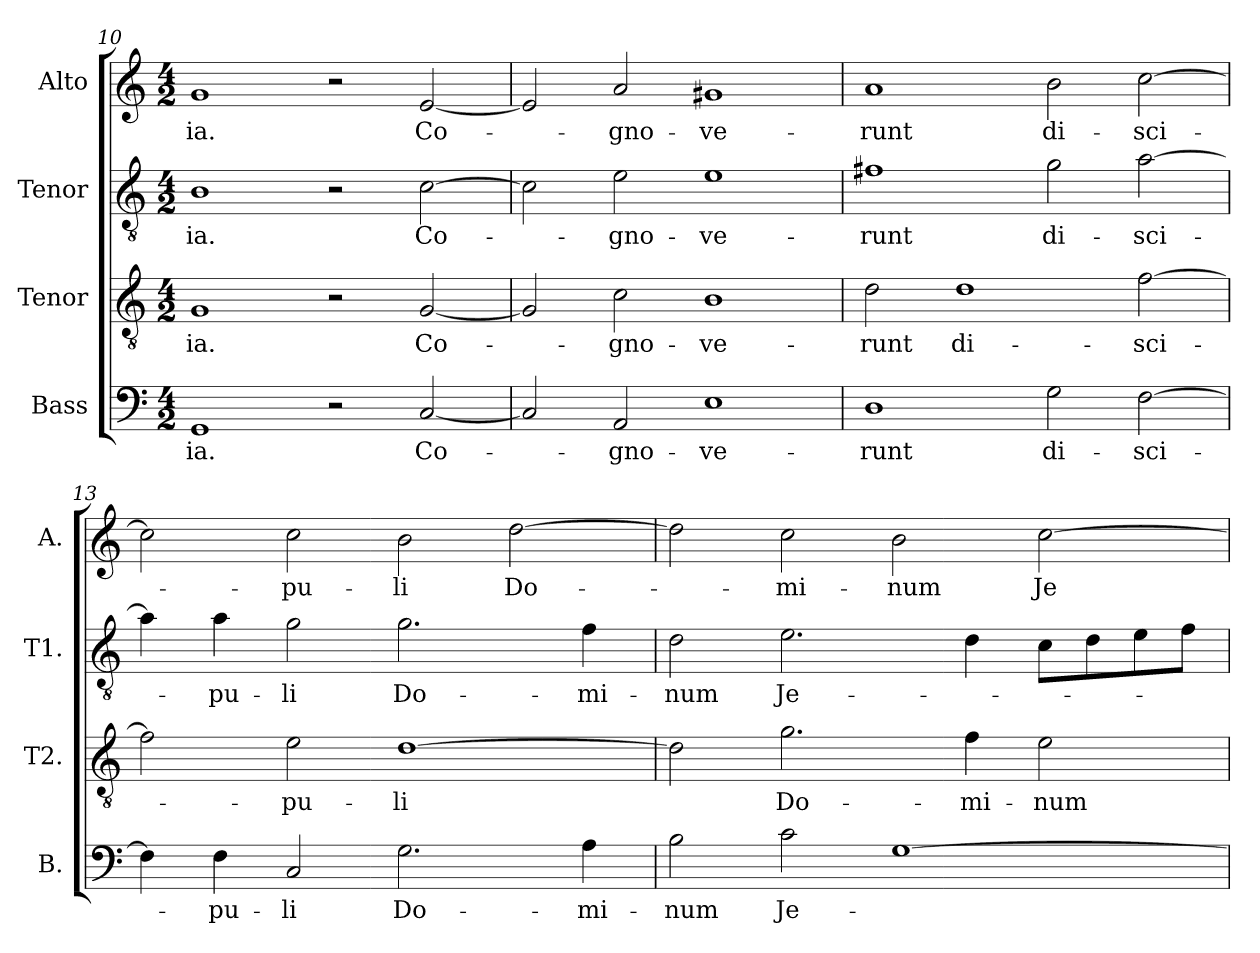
**kern	**text	**kern	**text	**kern	**text	**kern	**text
*part4	*part4	*part3	*part3	*part2	*part2	*part1	*part1
*staff4	*staff4	*staff3	*staff3	*staff2	*staff2	*staff1	*staff1
*I"Bass	*	*I"Tenor	*	*I"Tenor	*	*I"Alto	*
*I'B.	*	*I'T2.	*	*I'T1.	*	*I'A.	*
!!LO:LB:g=z
*clefF4	*	*clefGv2	*	*clefGv2	*	*clefG2	*
*	*	*ITrd7c12	*	*ITrd7c12	*	*	*
*k[]	*	*k[]	*	*k[]	*	*k[]	*
*C:	*	*C:	*	*C:	*	*C:	*
*M4/2	*	*M4/2	*	*M4/2	*	*M4/2	*
=10	=10	=10	=10	=10	=10	=10	=10
!	!LO:LY:b:color=#000000	!	!	!	!	!	!
!	!	!	!LO:LY:b:color=#000000	!	!	!	!
!	!	!	!	!	!LO:LY:b:color=#000000	!	!
!	!	!	!	!	!	!	!LO:LY:b:color=#000000
1GGi	-ia.	1GGi	-ia.	1BBi	-ia.	1gi	-ia.
2r	.	2r	.	2r	.	2r	.
!	!LO:LY:b:color=#000000	!	!	!	!	!	!
!	!	!	!LO:LY:b:color=#000000	!	!	!	!
!	!	!	!	!	!LO:LY:b:color=#000000	!	!
!	!	!	!	!	!	!	!LO:LY:b:color=#000000
[2Ci/	Co-	[2GGi/	Co-	[2Ci\	Co-	[2ei/	Co-
=11	=11	=11	=11	=11	=11	=11	=11
2Ci/]	.	2GGi/]	.	2Ci\]	.	2ei/]	.
!	!LO:LY:b:color=#000000	!	!	!	!	!	!
!	!	!	!LO:LY:b:color=#000000	!	!	!	!
!	!	!	!	!	!LO:LY:b:color=#000000	!	!
!	!	!	!	!	!	!	!LO:LY:b:color=#000000
2AAi/	-gno-	2Ci\	-gno-	2Ei\	-gno-	2ai/	-gno-
!	!LO:LY:b:color=#000000	!	!	!	!	!	!
!	!	!	!LO:LY:b:color=#000000	!	!	!	!
!	!	!	!	!	!LO:LY:b:color=#000000	!	!
!	!	!	!	!	!	!	!LO:LY:b:color=#000000
1Ei	-ve-	1BBi	-ve-	1Ei	-ve-	1g#Xi	-ve-
=12	=12	=12	=12	=12	=12	=12	=12
!	!LO:LY:b:color=#000000	!	!	!	!	!	!
!	!	!	!LO:LY:b:color=#000000	!	!	!	!
!	!	!	!	!	!LO:LY:b:color=#000000	!	!
!	!	!	!	!	!	!	!LO:LY:b:color=#000000
1Di	-runt	2Di\	-runt	1F#Xi	-runt	1ai	-runt
!	!	!	!LO:LY:b:color=#000000	!	!	!	!
.	.	1Di	di-	.	.	.	.
!	!LO:LY:b:color=#000000	!	!	!	!	!	!
!	!	!	!	!	!LO:LY:b:color=#000000	!	!
!	!	!	!	!	!	!	!LO:LY:b:color=#000000
2Gi\	di-	.	.	2Gi\	di-	2bi\	di-
!	!LO:LY:b:color=#000000	!	!	!	!	!	!
!	!	!	!LO:LY:b:color=#000000	!	!	!	!
!	!	!	!	!	!LO:LY:b:color=#000000	!	!
!	!	!	!	!	!	!	!LO:LY:b:color=#000000
[2Fi\	-sci-	[2Fi\	-sci-	[2Ai\	-sci-	[2cci\	-sci-
=13	=13	=13	=13	=13	=13	=13	=13
4Fi\]	.	2Fi\]	.	4Ai\]	.	2cci\]	.
!	!LO:LY:b:color=#000000	!	!	!	!	!	!
!	!	!	!	!	!LO:LY:b:color=#000000	!	!
4Fi\	-pu-	.	.	4Ai\	-pu-	.	.
!	!LO:LY:b:color=#000000	!	!	!	!	!	!
!	!	!	!LO:LY:b:color=#000000	!	!	!	!
!	!	!	!	!	!LO:LY:b:color=#000000	!	!
!	!	!	!	!	!	!	!LO:LY:b:color=#000000
2Ci/	-li	2Ei\	-pu-	2Gi\	-li	2cci\	-pu-
!	!LO:LY:b:color=#000000	!	!	!	!	!	!
!	!	!	!LO:LY:b:color=#000000	!	!	!	!
!	!	!	!	!	!LO:LY:b:color=#000000	!	!
!	!	!	!	!	!	!	!LO:LY:b:color=#000000
2.Gi\	Do-	[1Di	-li	2.Gi\	Do-	2bi\	-li
!	!	!	!	!	!	!	!LO:LY:b:color=#000000
.	.	.	.	.	.	[2ddi\	Do-
!	!LO:LY:b:color=#000000	!	!	!	!	!	!
!	!	!	!	!	!LO:LY:b:color=#000000	!	!
4Ai\	-mi-	.	.	4Fi\	-mi-	.	.
=14	=14	=14	=14	=14	=14	=14	=14
!	!LO:LY:b:color=#000000	!	!	!	!	!	!
!	!	!	!	!	!LO:LY:b:color=#000000	!	!
2Bi\	-num	2Di\]	.	2Di\	-num	2ddi\]	.
!	!LO:LY:b:color=#000000	!	!	!	!	!	!
!	!	!	!LO:LY:b:color=#000000	!	!	!	!
!	!	!	!	!	!LO:LY:b:color=#000000	!	!
!	!	!	!	!	!	!	!LO:LY:b:color=#000000
2ci\	Je-	2.Gi\	Do-	2.Ei\	Je-	2cci\	-mi-
!	!	!	!	!	!	!	!LO:LY:b:color=#000000
[1Gi	.	.	.	.	.	2bi\	-num
!	!	!	!LO:LY:b:color=#000000	!	!	!	!
.	.	4Fi\	-mi-	4Di\	.	.	.
!	!	!	!LO:LY:b:color=#000000	!	!	!	!
!	!	!	!	!	!	!	!LO:LY:b:color=#000000
.	.	2Ei\	-num	8Ci\L	.	[2cci\	Je-
.	.	.	.	8Di\	.	.	.
.	.	.	.	8Ei\	.	.	.
.	.	.	.	8Fi\J	.	.	.
=	=	=	=	=	=	=	=
*-	*-	*-	*-	*-	*-	*-	*-
